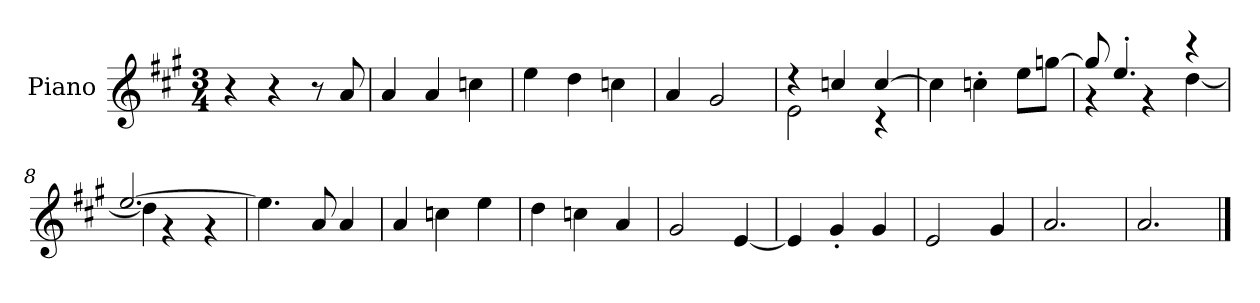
**kern
*part1
*staff1
*I"Piano
*I'P-no
*clefG2
*k[f#c#g#]
*M3/4
*MM175
=1
4r
4r
8r
8a/
=2
4a/
4a/
4ccn\
=3
4ee\
4dd\
4ccn\
=4
4a/
2g#/
=5
*^
4r	2e\
4ccn/	.
[4cc/	4r
*v	*v
=6
4cc\]
4ccn'\
8ee\L
[8ggn\J
=7
*^
8gg/]	4r
4.ee'/	.
.	4r
4r	[4dd\
=8	=8
[2.ee/	4dd\]
.	4r
.	4r
*v	*v
!!LO:LB:g=z
=9
4.ee\]
8a/
4a/
=10
4a/
4ccn\
4ee\
=11
4dd\
4ccn\
4a/
=12
2g#/
[4e/
=13
4e/]
4g#'/
4g#/
=14
2e/
4g#/
=15
2.a/
=16
2.a/
==
*-
